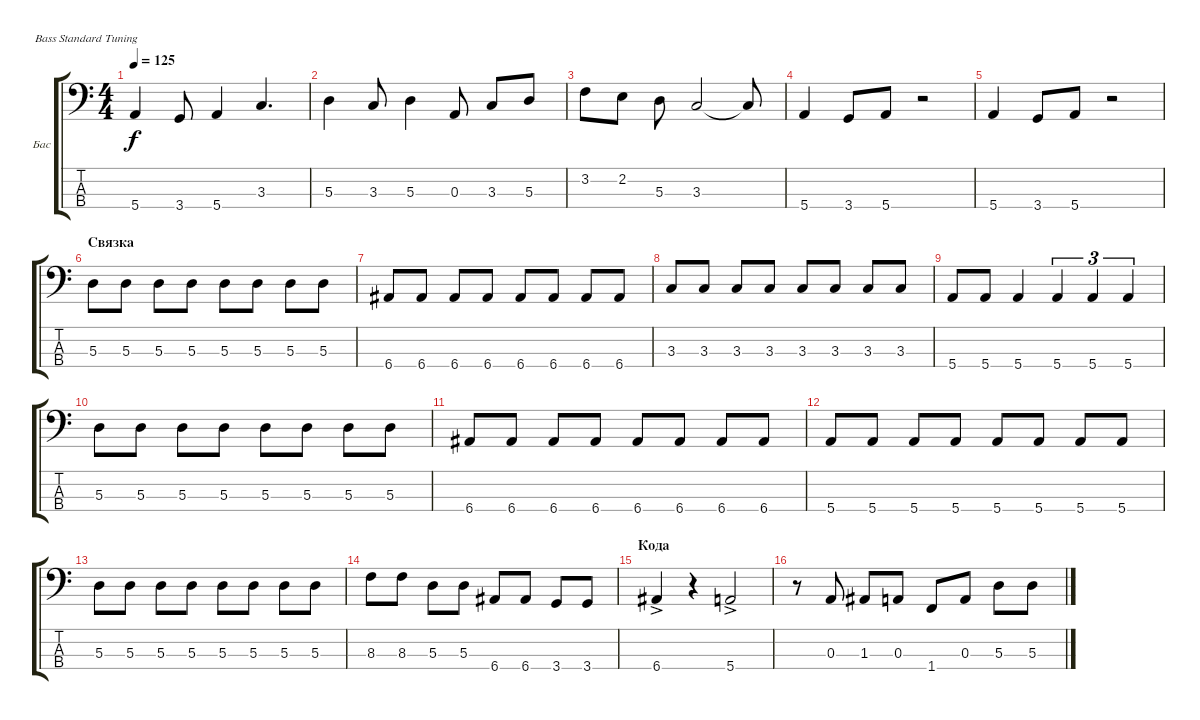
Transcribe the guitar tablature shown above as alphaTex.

\bracketExtendMode groupsimilarinstruments
\firstSystemTrackNameOrientation horizontal
\otherSystemsTrackNameOrientation horizontal
\track ("Виталий Дубинин" "Бас") {instrument electricbassfinger}
\staff {score tabs}
\tuning (G2 D2 A1 E1)
\ts (4 4)
\tempo 125
\clef f4
\ks c
5.4.4{dy f} 3.4.8 5.4.4 3.3.4{d} |
5.3.4 3.3.8 5.3.4 0.3.8 3.3.8 5.3.8 |
3.2.8 2.2.8 5.3.8 3.3.2 3.3{t}.8 |
5.4.4 3.4.8 5.4.8 r.2 |
5.4.4 3.4.8 5.4.8 r.2 |
\section ("" "Связка")
5.3.8 5.3.8 5.3.8 5.3.8 5.3.8 5.3.8 5.3.8 5.3.8 |
6.4.8 6.4.8 6.4.8 6.4.8 6.4.8 6.4.8 6.4.8 6.4.8 |
3.3.8 3.3.8 3.3.8 3.3.8 3.3.8 3.3.8 3.3.8 3.3.8 |
5.4.8 5.4.8 5.4.4 5.4.4{tu (3 2)} 5.4.4{tu (3 2)} 5.4.4{tu (3 2)} |
5.3.8 5.3.8 5.3.8 5.3.8 5.3.8 5.3.8 5.3.8 5.3.8 |
6.4.8 6.4.8 6.4.8 6.4.8 6.4.8 6.4.8 6.4.8 6.4.8 |
5.4.8 5.4.8 5.4.8 5.4.8 5.4.8 5.4.8 5.4.8 5.4.8 |
5.3.8 5.3.8 5.3.8 5.3.8 5.3.8 5.3.8 5.3.8 5.3.8 |
8.3.8 8.3.8 5.3.8 5.3.8 6.4.8 6.4.8 3.4.8 3.4.8 |
\section ("" "Кода")
6.4{ac}.4 r.4 5.4{ac}.2 |
r.8 0.3.8 1.3.8 0.3.8 1.4.8 0.3.8 5.3.8 5.3.8
